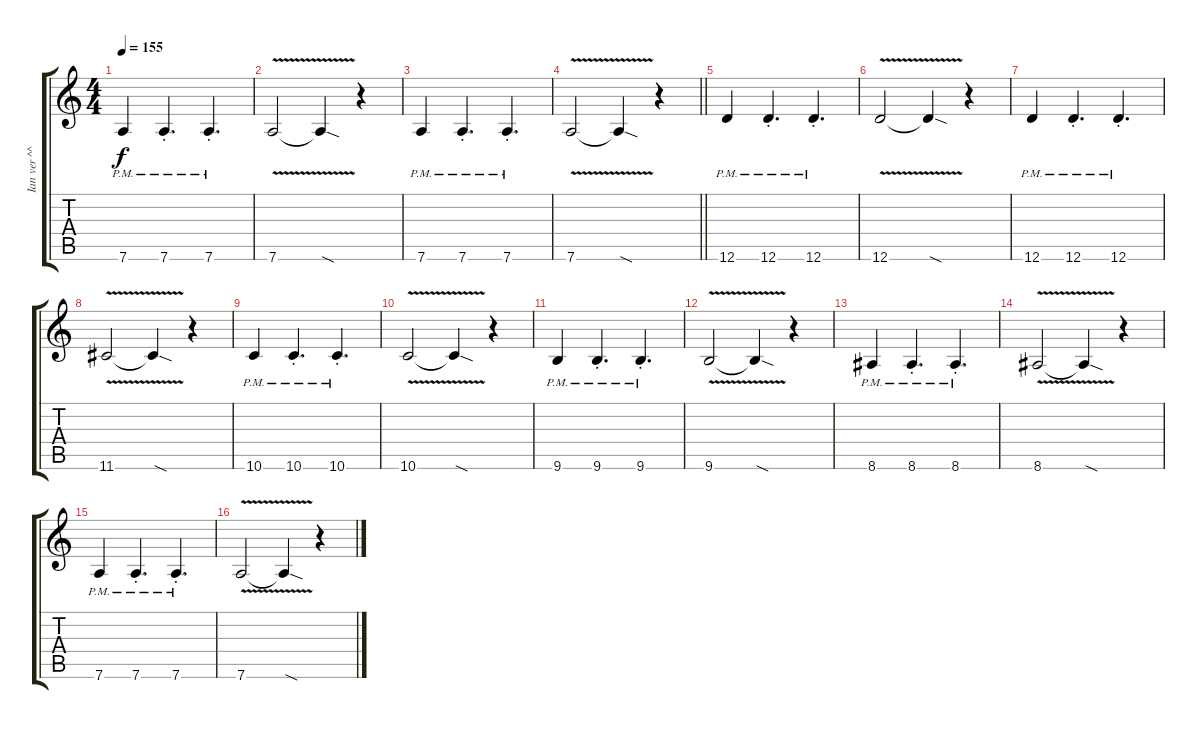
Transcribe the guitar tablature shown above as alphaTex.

\track ("Ian ver ^^" "Ian ver ^^") {instrument acousticguitarsteel}
\staff {score tabs}
\tuning (E4 B3 G3 D3 A2 D2) {hide}
\ts (4 4)
\tempo 155
\clef g2
\ks c
7.6{pm}.4{dy f} 7.6{pm st}.4{d} 7.6{pm st}.4{d} |
7.6{v}.2 7.6{sod t}.4 r.4 |
7.6{pm}.4 7.6{pm st}.4{d} 7.6{pm st}.4{d} |
\barLineRight lightlight
7.6{v}.2 7.6{sod t}.4 r.4 |
\section ("" "")
12.6{pm}.4 12.6{pm st}.4{d} 12.6{pm st}.4{d} |
12.6{v}.2 12.6{sod t}.4 r.4 |
12.6{pm}.4 12.6{pm st}.4{d} 12.6{pm st}.4{d} |
11.6{v}.2 11.6{sod t}.4 r.4 |
10.6{pm}.4 10.6{pm st}.4{d} 10.6{pm st}.4{d} |
10.6{v}.2 10.6{sod t}.4 r.4 |
9.6{pm}.4 9.6{pm st}.4{d} 9.6{pm st}.4{d} |
9.6{v}.2 9.6{sod t}.4 r.4 |
8.6{pm}.4 8.6{pm st}.4{d} 8.6{pm st}.4{d} |
8.6{v}.2 8.6{sod t}.4 r.4 |
7.6{pm}.4 7.6{pm st}.4{d} 7.6{pm st}.4{d} |
7.6{v}.2 7.6{sod t}.4 r.4
